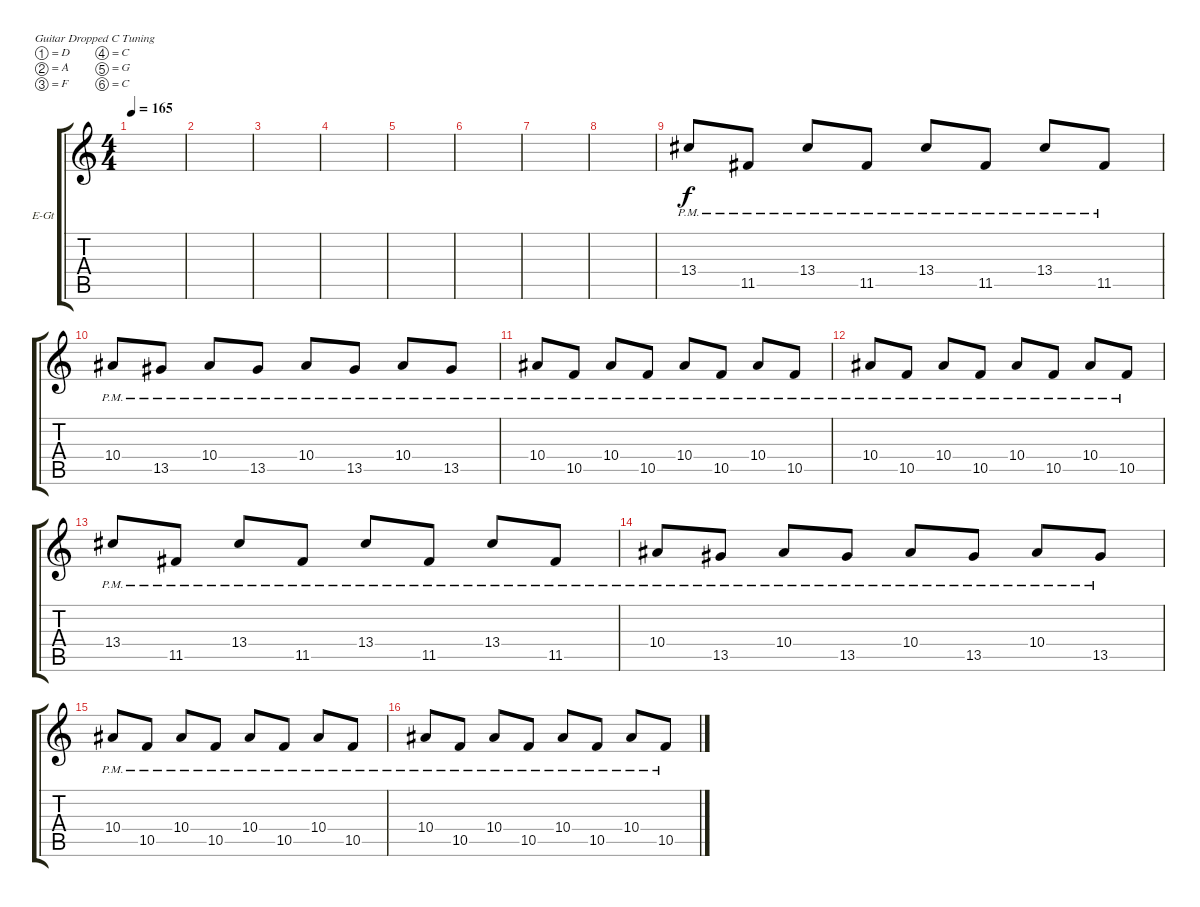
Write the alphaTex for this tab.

\defaultSystemsLayout 4
\bracketExtendMode groupsimilarinstruments
\firstSystemTrackNameOrientation horizontal
\otherSystemsTrackNameOrientation horizontal
\track ("Harmonics Right" "E-Gt") {instrument electricguitarclean}
\staff {score tabs}
\tuning (D4 A3 F3 C3 G2 C2)
\ts (4 4)
\tempo 165
\clef g2
\scale
0.333333
\ks c
|
\scale
0.333333 |
\scale
0.333333 |
\scale
0.333333 |
\scale
0.333333 |
\scale
0.333333 |
\scale
0.333333 |
\scale
0.333333 |
\scale
0.333333 13.4{pm}.8 11.5{pm}.8 13.4{pm}.8 11.5{pm}.8 13.4{pm}.8 11.5{pm}.8 13.4{pm}.8 11.5{pm}.8 |
\scale
0.333333 10.4{pm}.8 13.5{pm}.8 10.4{pm}.8 13.5{pm}.8 10.4{pm}.8 13.5{pm}.8 10.4{pm}.8 13.5{pm}.8 |
\scale
0.333333 10.4{pm}.8 10.5{pm}.8 10.4{pm}.8 10.5{pm}.8 10.4{pm}.8 10.5{pm}.8 10.4{pm}.8 10.5{pm}.8 |
\scale
0.333333 10.4{pm}.8 10.5{pm}.8 10.4{pm}.8 10.5{pm}.8 10.4{pm}.8 10.5{pm}.8 10.4{pm}.8 10.5{pm}.8 |
\scale
0.333333 13.4{pm}.8 11.5{pm}.8 13.4{pm}.8 11.5{pm}.8 13.4{pm}.8 11.5{pm}.8 13.4{pm}.8 11.5{pm}.8 |
\scale
0.333333 10.4{pm}.8 13.5{pm}.8 10.4{pm}.8 13.5{pm}.8 10.4{pm}.8 13.5{pm}.8 10.4{pm}.8 13.5{pm}.8 |
\scale
0.333333 10.4{pm}.8 10.5{pm}.8 10.4{pm}.8 10.5{pm}.8 10.4{pm}.8 10.5{pm}.8 10.4{pm}.8 10.5{pm}.8 |
\scale
0.333333 10.4{pm}.8 10.5{pm}.8 10.4{pm}.8 10.5{pm}.8 10.4{pm}.8 10.5{pm}.8 10.4{pm}.8 10.5{pm}.8
